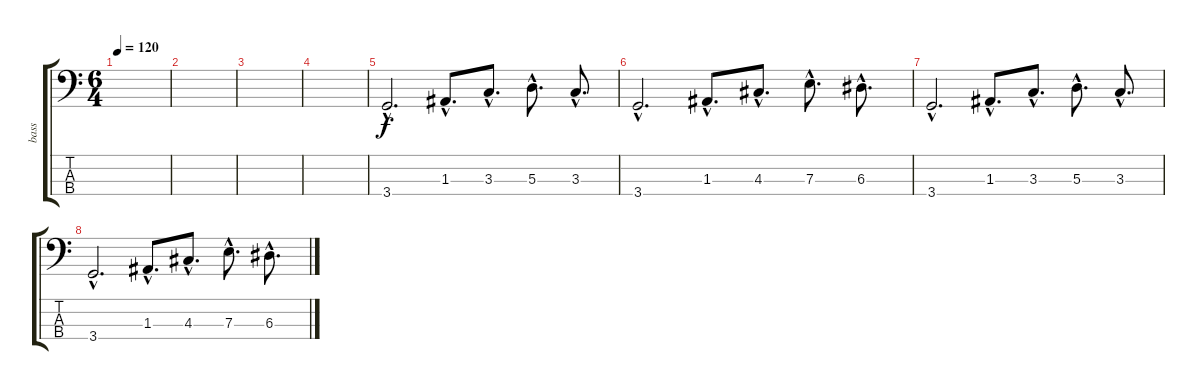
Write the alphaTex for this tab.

\track ("bass" "bass") {instrument electricbassfinger}
\staff {score tabs}
\tuning (G2 D2 A1 E1) {hide}
\ts (6 4)
\tempo 120
\clef f4
\ks c
|
|
|
|
3.4{hac}.2{d} 1.3{hac}.8{d} 3.3{hac}.8{d} 5.3{hac}.8{d} 3.3{hac}.8{d} |
3.4{hac}.2{d} 1.3{hac}.8{d} 4.3{hac}.8{d} 7.3{hac}.8{d} 6.3{hac}.8{d} |
3.4{hac}.2{d} 1.3{hac}.8{d} 3.3{hac}.8{d} 5.3{hac}.8{d} 3.3{hac}.8{d} |
3.4{hac}.2{d} 1.3{hac}.8{d} 4.3{hac}.8{d} 7.3{hac}.8{d} 6.3{hac}.8{d}
